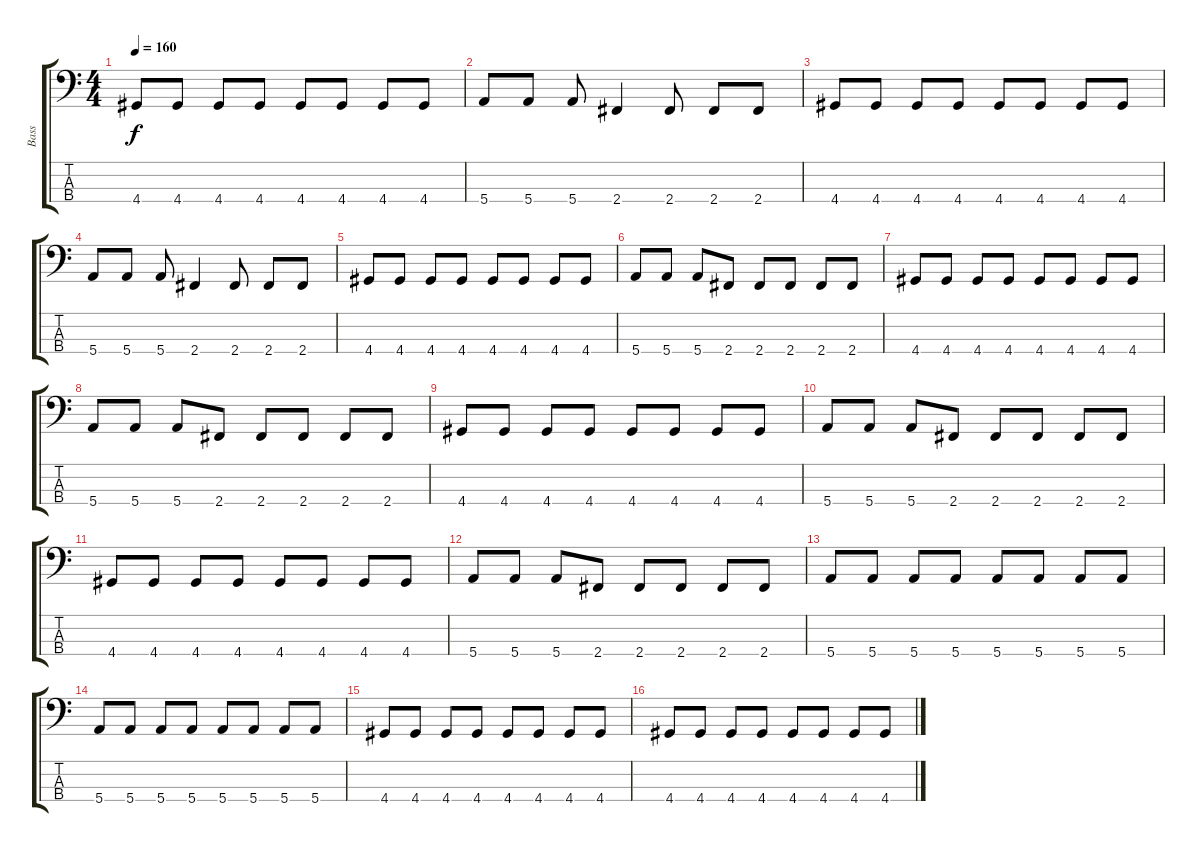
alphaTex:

\track ("Bass" "Bass") {instrument electricbassfinger}
\staff {score tabs}
\tuning (G2 D2 A1 E1) {hide}
\ts (4 4)
\tempo 160
\clef f4
\ks c
4.4.8{dy f} 4.4.8 4.4.8 4.4.8 4.4.8 4.4.8 4.4.8 4.4.8 |
5.4.8 5.4.8 5.4.8 2.4.4 2.4.8 2.4.8 2.4.8 |
4.4.8 4.4.8 4.4.8 4.4.8 4.4.8 4.4.8 4.4.8 4.4.8 |
5.4.8 5.4.8 5.4.8 2.4.4 2.4.8 2.4.8 2.4.8 |
4.4.8 4.4.8 4.4.8 4.4.8 4.4.8 4.4.8 4.4.8 4.4.8 |
5.4.8 5.4.8 5.4.8 2.4.8 2.4.8 2.4.8 2.4.8 2.4.8 |
4.4.8 4.4.8 4.4.8 4.4.8 4.4.8 4.4.8 4.4.8 4.4.8 |
5.4.8 5.4.8 5.4.8 2.4.8 2.4.8 2.4.8 2.4.8 2.4.8 |
4.4.8 4.4.8 4.4.8 4.4.8 4.4.8 4.4.8 4.4.8 4.4.8 |
5.4.8 5.4.8 5.4.8 2.4.8 2.4.8 2.4.8 2.4.8 2.4.8 |
4.4.8 4.4.8 4.4.8 4.4.8 4.4.8 4.4.8 4.4.8 4.4.8 |
5.4.8 5.4.8 5.4.8 2.4.8 2.4.8 2.4.8 2.4.8 2.4.8 |
5.4.8 5.4.8 5.4.8 5.4.8 5.4.8 5.4.8 5.4.8 5.4.8 |
5.4.8 5.4.8 5.4.8 5.4.8 5.4.8 5.4.8 5.4.8 5.4.8 |
4.4.8 4.4.8 4.4.8 4.4.8 4.4.8 4.4.8 4.4.8 4.4.8 |
4.4.8 4.4.8 4.4.8 4.4.8 4.4.8 4.4.8 4.4.8 4.4.8
